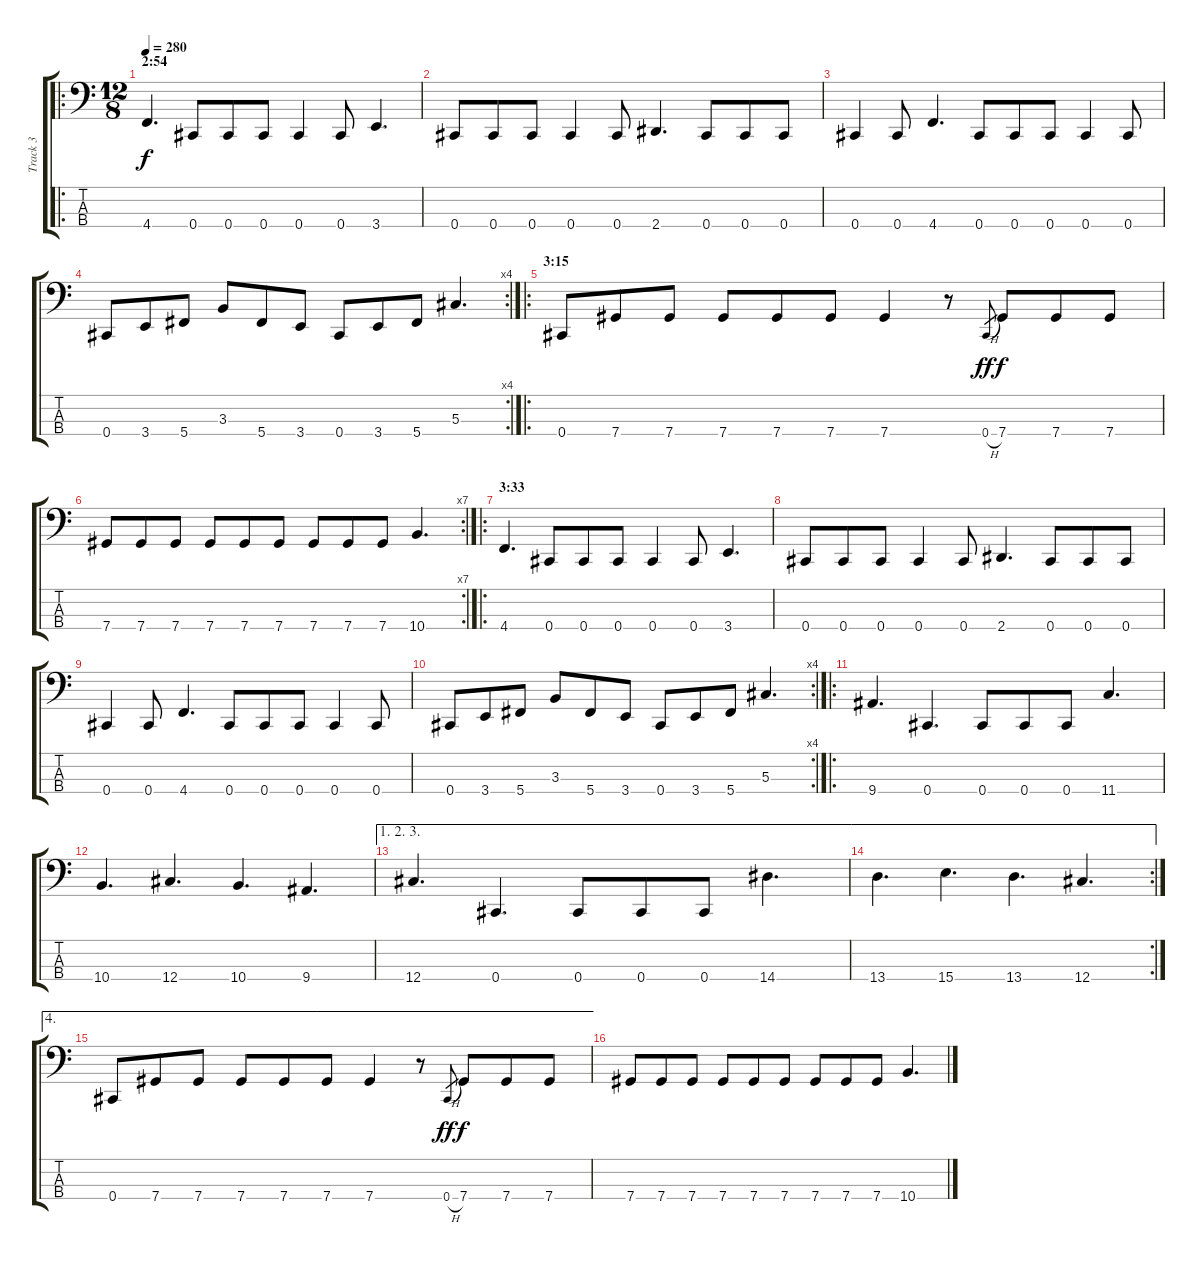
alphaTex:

\track ("Track 3" "Track 3") {instrument electricbasspick}
\staff {score tabs}
\tuning (Gb2 Db2 Ab1 Db1) {hide}
\ro
\ts (12 8)
\section ("" "2:54")
\tempo 280
\clef f4
\ks c
4.4.4{d dy f} 0.4.8 0.4.8 0.4.8 0.4.4 0.4.8 3.4.4{d} |
0.4.8 0.4.8 0.4.8 0.4.4 0.4.8 2.4.4{d} 0.4.8 0.4.8 0.4.8 |
0.4.4 0.4.8 4.4.4{d} 0.4.8 0.4.8 0.4.8 0.4.4 0.4.8 |
\rc 4
0.4.8 3.4.8 5.4.8 3.3.8 5.4.8 3.4.8 0.4.8 3.4.8 5.4.8 5.3.4{d} |
\ro
\section ("" "3:15")
0.4.8 7.4.8 7.4.8 7.4.8 7.4.8 7.4.8 7.4.4 r.8 0.4{h}.8{gr dy ff} 7.4.8{dy f} 7.4.8 7.4.8 |
\rc 7
7.4.8 7.4.8 7.4.8 7.4.8 7.4.8 7.4.8 7.4.8 7.4.8 7.4.8 10.4.4{d} |
\ro
\section ("" "3:33")
4.4.4{d} 0.4.8 0.4.8 0.4.8 0.4.4 0.4.8 3.4.4{d} |
0.4.8 0.4.8 0.4.8 0.4.4 0.4.8 2.4.4{d} 0.4.8 0.4.8 0.4.8 |
0.4.4 0.4.8 4.4.4{d} 0.4.8 0.4.8 0.4.8 0.4.4 0.4.8 |
\rc 4
0.4.8 3.4.8 5.4.8 3.3.8 5.4.8 3.4.8 0.4.8 3.4.8 5.4.8 5.3.4{d} |
\ro
9.4.4{d} 0.4.4{d} 0.4.8 0.4.8 0.4.8 11.4.4{d} |
10.4.4{d} 12.4.4{d} 10.4.4{d} 9.4.4{d} |
\ae (1 2 3)
12.4.4{d} 0.4.4{d} 0.4.8 0.4.8 0.4.8 14.4.4{d} |
\ae (1 2 3)
\rc 2
13.4.4{d} 15.4.4{d} 13.4.4{d} 12.4.4{d} |
\ae 4
0.4.8 7.4.8 7.4.8 7.4.8 7.4.8 7.4.8 7.4.4 r.8 0.4{h}.8{gr dy ff} 7.4.8{dy f} 7.4.8 7.4.8 |
7.4.8 7.4.8 7.4.8 7.4.8 7.4.8 7.4.8 7.4.8 7.4.8 7.4.8 10.4.4{d}
